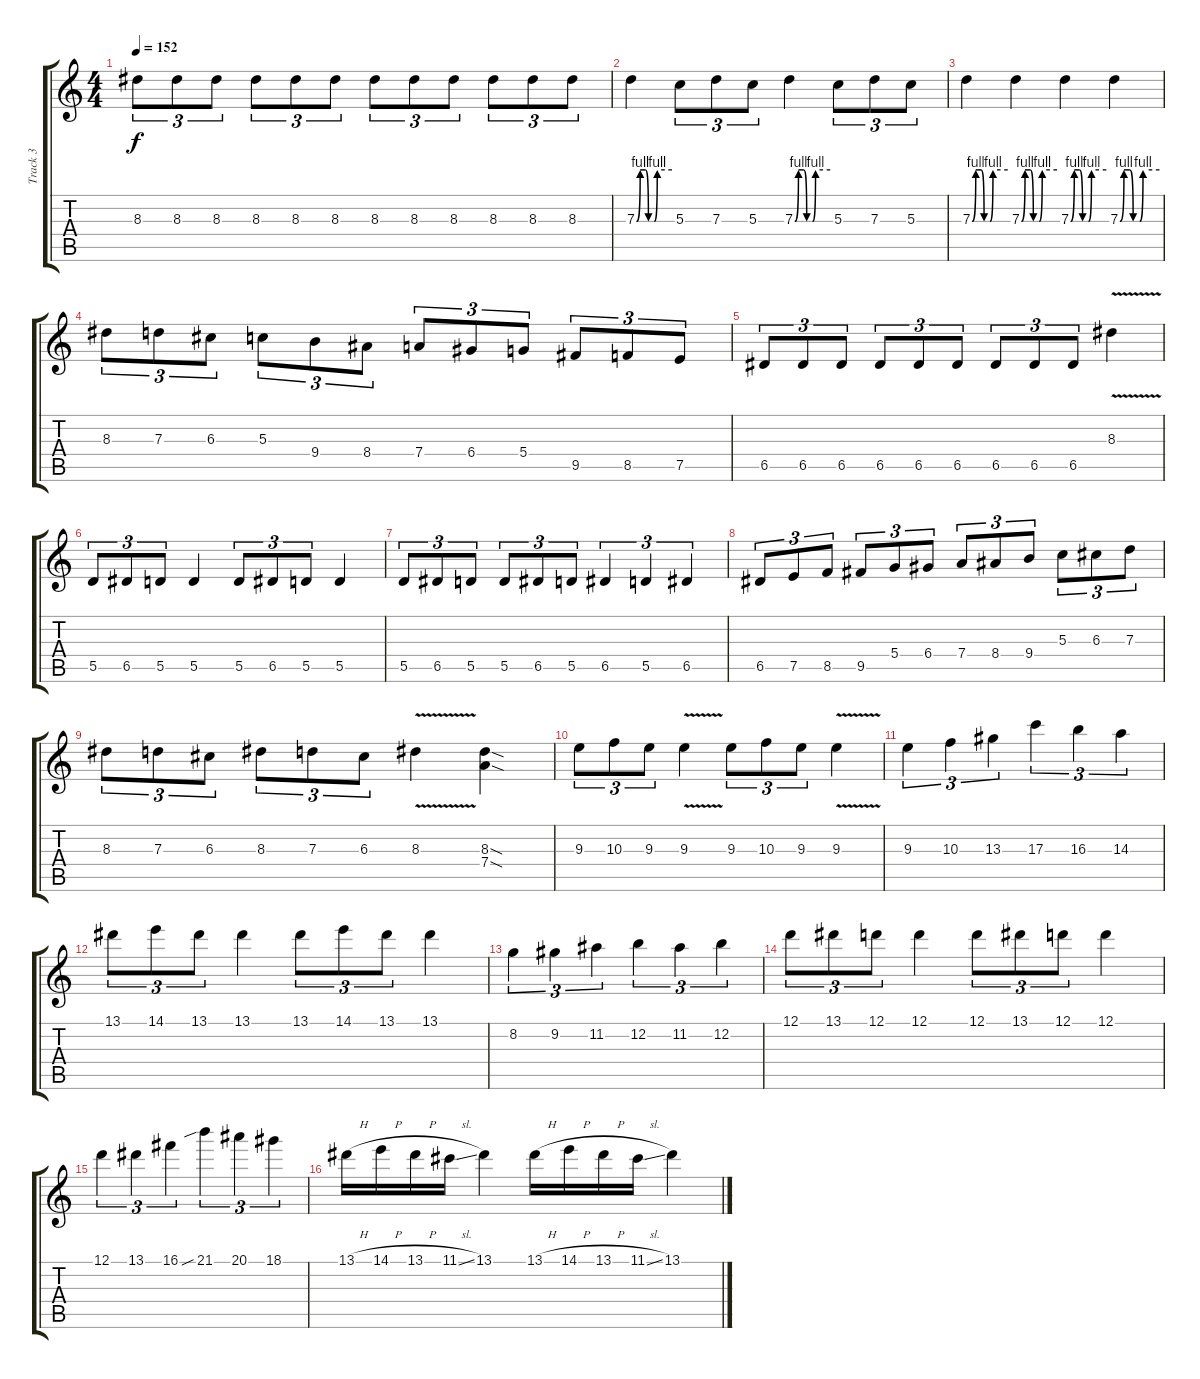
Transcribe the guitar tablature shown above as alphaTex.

\track ("Track 3" "Track 3") {instrument distortionguitar}
\staff {score tabs}
\tuning (D4 B3 G3 D3 A2 E2) {hide}
\ts (4 4)
\tempo 152
\clef g2
\ks c
8.3.8{tu (3 2) dy f} 8.3.8{tu (3 2)} 8.3.8{tu (3 2)} 8.3.8{tu (3 2)} 8.3.8{tu (3 2)} 8.3.8{tu (3 2)} 8.3.8{tu (3 2)} 8.3.8{tu (3 2)} 8.3.8{tu (3 2)} 8.3.8{tu (3 2)} 8.3.8{tu (3 2)} 8.3.8{tu (3 2)} |
7.3{be (custom 0 0 6 4 15 4 20 0 30 0 35 4 60 4)}.4 5.3.8{tu (3 2)} 7.3.8{tu (3 2)} 5.3.8{tu (3 2)} 7.3{be (custom 0 0 6 4 15 4 20 0 30 0 35 4 60 4)}.4 5.3.8{tu (3 2)} 7.3.8{tu (3 2)} 5.3.8{tu (3 2)} |
7.3{be (custom 0 0 6 4 15 4 20 0 30 0 35 4 60 4)}.4 7.3{be (custom 0 0 6 4 15 4 20 0 30 0 35 4 60 4)}.4 7.3{be (custom 0 0 6 4 15 4 20 0 30 0 35 4 60 4)}.4 7.3{be (custom 0 0 6 4 15 4 20 0 30 0 35 4 60 4)}.4 |
8.3.8{tu (3 2)} 7.3.8{tu (3 2)} 6.3.8{tu (3 2)} 5.3.8{tu (3 2)} 9.4.8{tu (3 2)} 8.4.8{tu (3 2)} 7.4.8{tu (3 2)} 6.4.8{tu (3 2)} 5.4.8{tu (3 2)} 9.5.8{tu (3 2)} 8.5.8{tu (3 2)} 7.5.8{tu (3 2)} |
6.5.8{tu (3 2)} 6.5.8{tu (3 2)} 6.5.8{tu (3 2)} 6.5.8{tu (3 2)} 6.5.8{tu (3 2)} 6.5.8{tu (3 2)} 6.5.8{tu (3 2)} 6.5.8{tu (3 2)} 6.5.8{tu (3 2)} 8.3{v}.4 |
5.5.8{tu (3 2)} 6.5.8{tu (3 2)} 5.5.8{tu (3 2)} 5.5.4 5.5.8{tu (3 2)} 6.5.8{tu (3 2)} 5.5.8{tu (3 2)} 5.5.4 |
5.5.8{tu (3 2)} 6.5.8{tu (3 2)} 5.5.8{tu (3 2)} 5.5.8{tu (3 2)} 6.5.8{tu (3 2)} 5.5.8{tu (3 2)} 6.5.4{tu (3 2)} 5.5.4{tu (3 2)} 6.5.4{tu (3 2)} |
6.5.8{tu (3 2)} 7.5.8{tu (3 2)} 8.5.8{tu (3 2)} 9.5.8{tu (3 2)} 5.4.8{tu (3 2)} 6.4.8{tu (3 2)} 7.4.8{tu (3 2)} 8.4.8{tu (3 2)} 9.4.8{tu (3 2)} 5.3.8{tu (3 2)} 6.3.8{tu (3 2)} 7.3.8{tu (3 2)} |
8.3.8{tu (3 2)} 7.3.8{tu (3 2)} 6.3.8{tu (3 2)} 8.3.8{tu (3 2)} 7.3.8{tu (3 2)} 6.3.8{tu (3 2)} 8.3{v}.4 (8.3{sod} 7.4{sod}).4 |
9.3.8{tu (3 2)} 10.3.8{tu (3 2)} 9.3.8{tu (3 2)} 9.3{v}.4 9.3.8{tu (3 2)} 10.3.8{tu (3 2)} 9.3.8{tu (3 2)} 9.3{v}.4 |
9.3.4{tu (3 2)} 10.3.4{tu (3 2)} 13.3.4{tu (3 2)} 17.3.4{tu (3 2)} 16.3.4{tu (3 2)} 14.3.4{tu (3 2)} |
13.1.8{tu (3 2)} 14.1.8{tu (3 2)} 13.1.8{tu (3 2)} 13.1.4 13.1.8{tu (3 2)} 14.1.8{tu (3 2)} 13.1.8{tu (3 2)} 13.1.4 |
8.2.4{tu (3 2)} 9.2.4{tu (3 2)} 11.2.4{tu (3 2)} 12.2.4{tu (3 2)} 11.2.4{tu (3 2)} 12.2.4{tu (3 2)} |
12.1.8{tu (3 2)} 13.1.8{tu (3 2)} 12.1.8{tu (3 2)} 12.1.4 12.1.8{tu (3 2)} 13.1.8{tu (3 2)} 12.1.8{tu (3 2)} 12.1.4 |
12.1.4{tu (3 2)} 13.1.4{tu (3 2)} 16.1.4{tu (3 2)} 21.1{sib}.4{tu (3 2)} 20.1.4{tu (3 2)} 18.1.4{tu (3 2)} |
13.1{h}.16 14.1{h}.16 13.1{h}.16 11.1{sl}.16 13.1.4 13.1{h}.16 14.1{h}.16 13.1{h}.16 11.1{sl}.16 13.1.4
